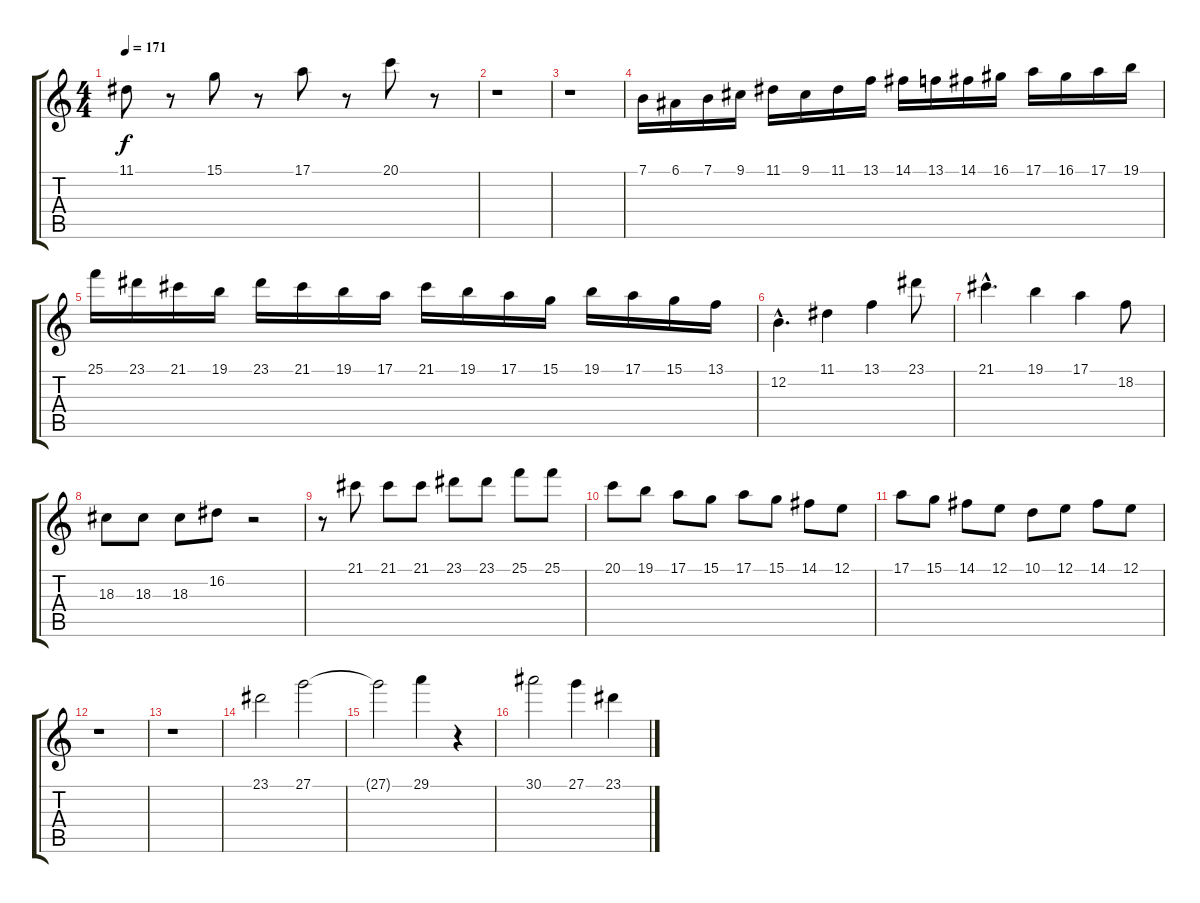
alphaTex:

\track "" {instrument glockenspiel}
\staff {score tabs}
\tuning (E4 B3 G3 D3 A2 E2) {hide}
\ts (4 4)
\tempo 171
\clef g2
\ks c
11.1.8{dy f instrument glockenspiel} r.8 15.1.8 r.8 17.1.8 r.8 20.1.8 r.8 |
r.1 |
r.1 |
7.1.16{instrument xylophone} 6.1.16 7.1.16 9.1.16 11.1.16 9.1.16 11.1.16 13.1.16 14.1.16 13.1.16 14.1.16 16.1.16 17.1.16 16.1.16 17.1.16 19.1.16 |
25.1.16 23.1.16 21.1.16 19.1.16 23.1.16 21.1.16 19.1.16 17.1.16 21.1.16 19.1.16 17.1.16 15.1.16 19.1.16 17.1.16 15.1.16 13.1.16 |
12.2{hac}.4{d instrument glockenspiel} 11.1.4 13.1.4 23.1.8 |
21.1{hac}.4{d} 19.1.4 17.1.4 18.2.8 |
18.3.8 18.3.8 18.3.8 16.2.8 r.2 |
r.8 21.1.8 21.1.8 21.1.8 23.1.8 23.1.8 25.1.8 25.1.8 |
20.1.8 19.1.8 17.1.8 15.1.8 17.1.8 15.1.8 14.1.8 12.1.8 |
17.1.8 15.1.8 14.1.8 12.1.8 10.1.8 12.1.8 14.1.8 12.1.8 |
r.1 |
r.1 |
23.1.2 27.1.2 |
27.1{t}.2 29.1.4 r.4 |
30.1.2 27.1.4 23.1.4
